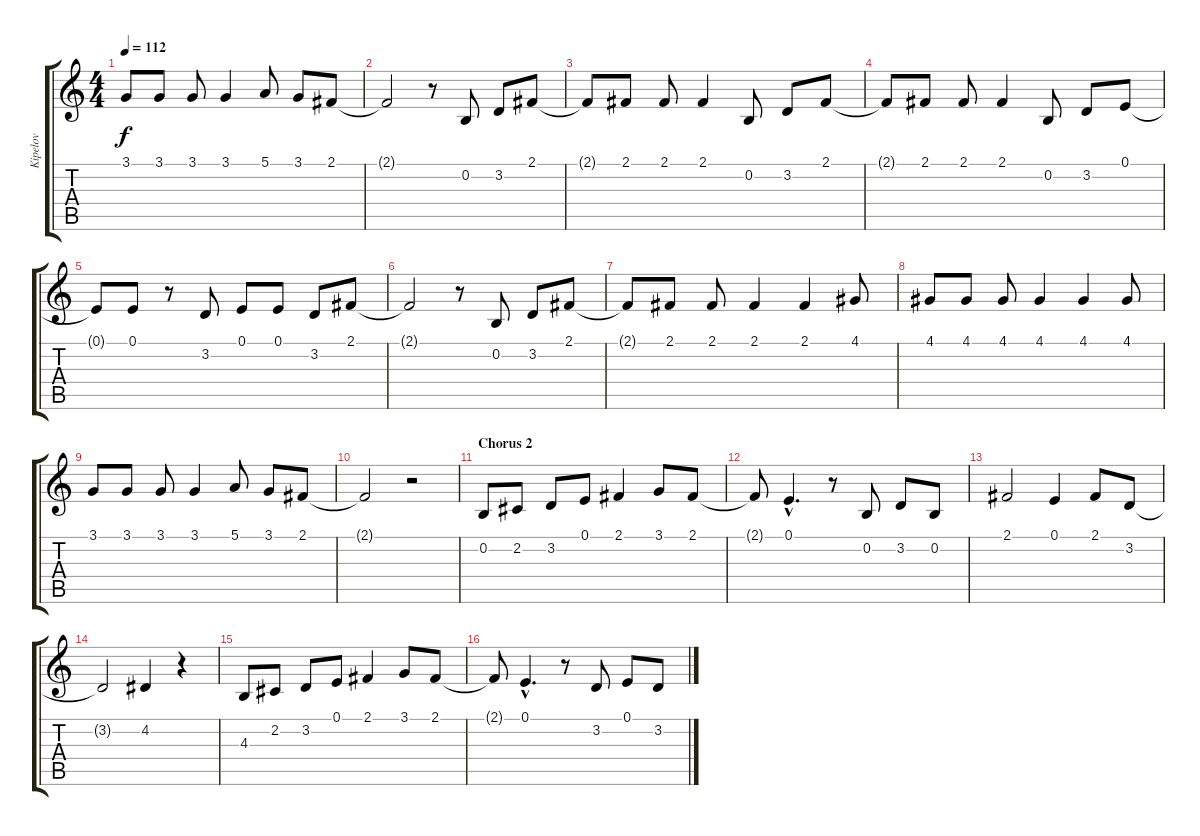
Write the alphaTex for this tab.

\track ("Kipelov" "Kipelov") {instrument tenorsax}
\staff {score tabs}
\tuning (E4 B3 G3 D3 A2 E2) {hide}
\ts (4 4)
\tempo 112
\clef g2
\ks c
3.1.8{dy f} 3.1.8 3.1.8 3.1.4 5.1.8 3.1.8 2.1.8 |
2.1{t}.2 r.8 0.2.8 3.2.8 2.1.8 |
2.1{t}.8 2.1.8 2.1.8 2.1.4 0.2.8 3.2.8 2.1.8 |
2.1{t}.8 2.1.8 2.1.8 2.1.4 0.2.8 3.2.8 0.1.8 |
0.1{t}.8 0.1.8 r.8 3.2.8 0.1.8 0.1.8 3.2.8 2.1.8 |
2.1{t}.2 r.8 0.2.8 3.2.8 2.1.8 |
2.1{t}.8 2.1.8 2.1.8 2.1.4 2.1.4 4.1.8 |
4.1.8 4.1.8 4.1.8 4.1.4 4.1.4 4.1.8 |
3.1.8 3.1.8 3.1.8 3.1.4 5.1.8 3.1.8 2.1.8 |
2.1{t}.2 r.2 |
\section ("" "Chorus 2")
0.2.8 2.2.8 3.2.8 0.1.8 2.1.4 3.1.8 2.1.8 |
2.1{t}.8 0.1{hac}.4{d} r.8 0.2.8 3.2.8 0.2.8 |
2.1.2 0.1.4 2.1.8 3.2.8 |
3.2{t}.2 4.2.4 r.4 |
4.3.8 2.2.8 3.2.8 0.1.8 2.1.4 3.1.8 2.1.8 |
2.1{t}.8 0.1{hac}.4{d} r.8 3.2.8 0.1.8 3.2.8
